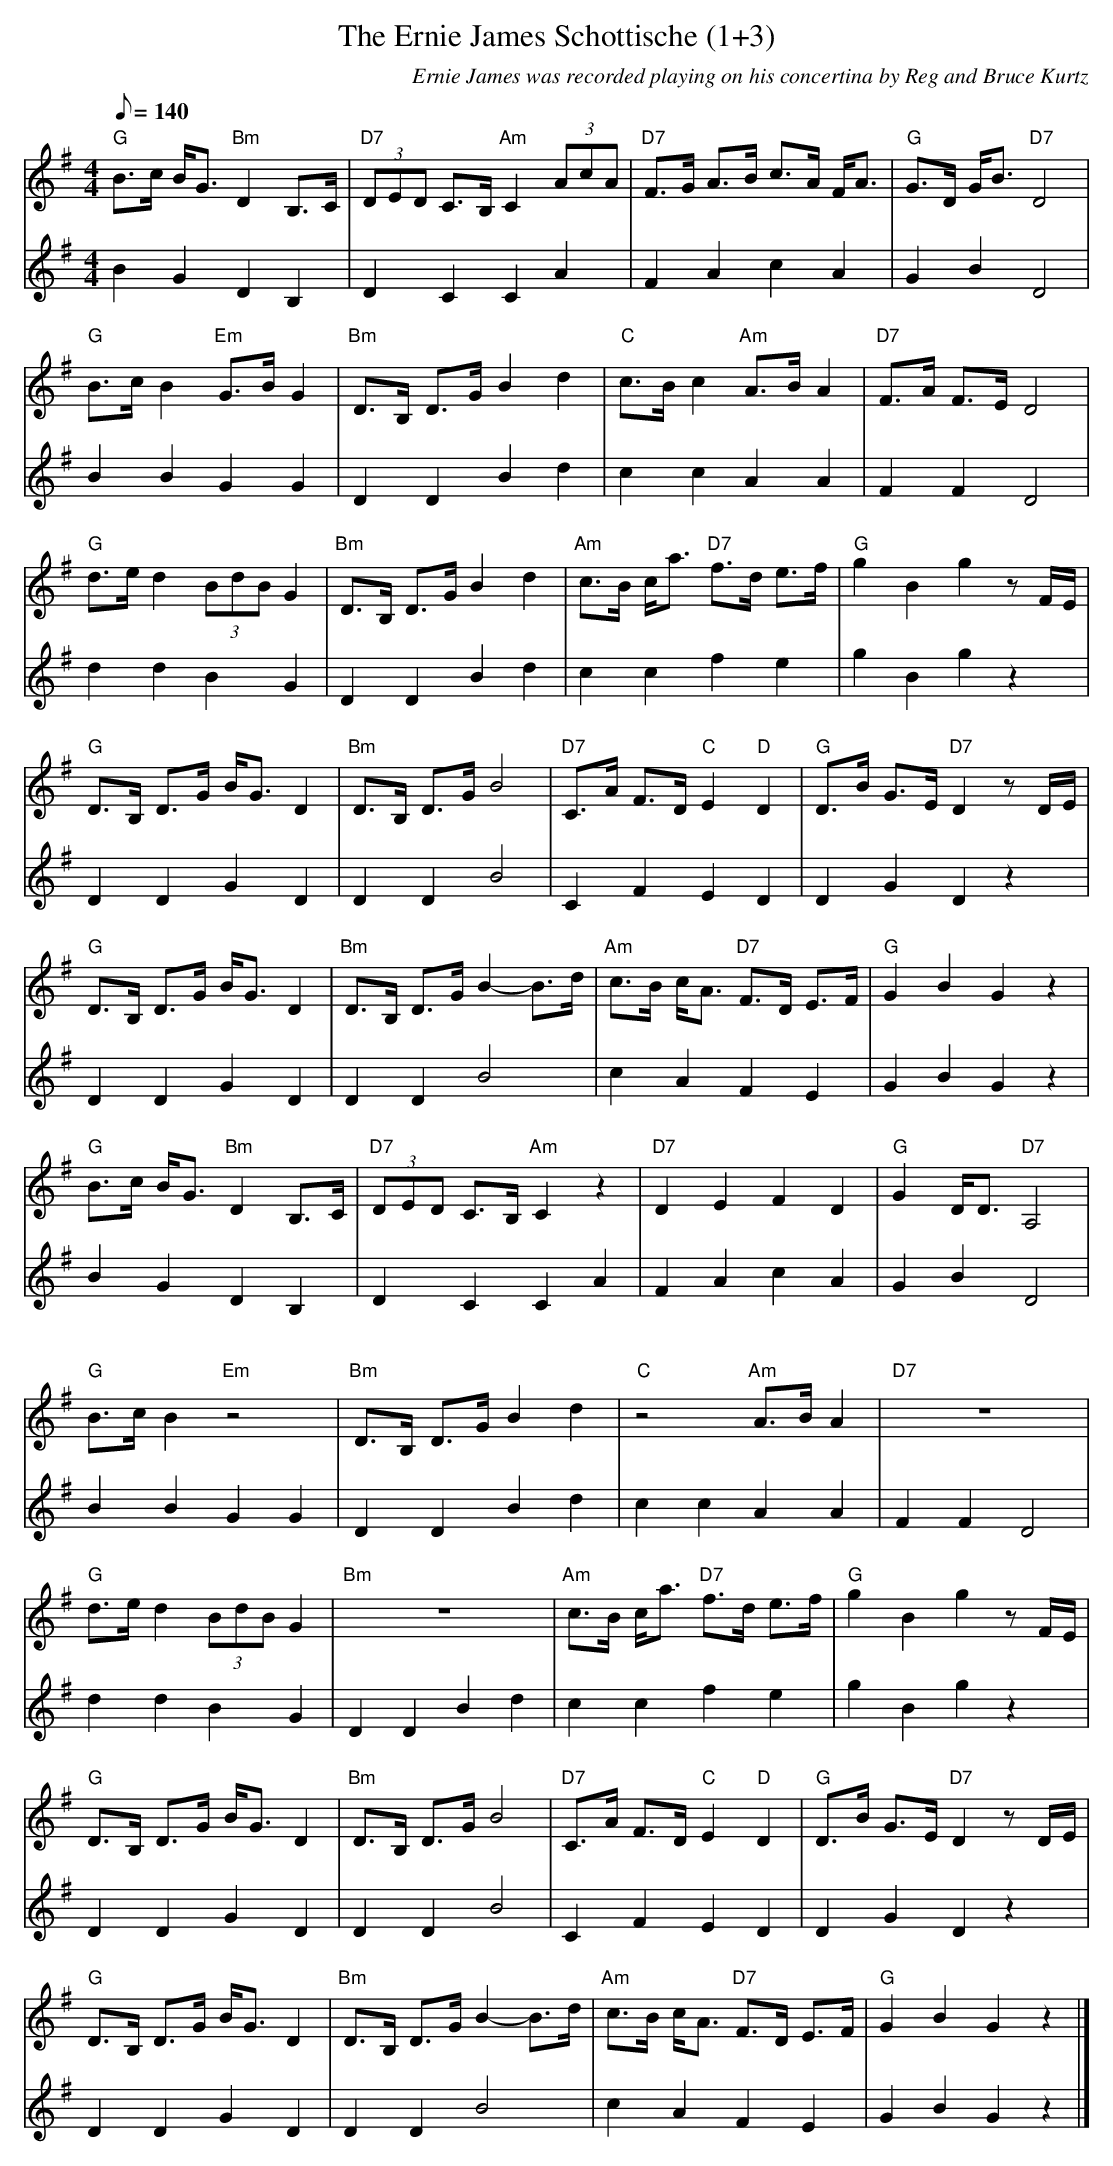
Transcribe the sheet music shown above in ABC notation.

X:1
T:Ernie James Schottische (1+3), The
C:Ernie James was recorded playing on his concertina by Reg and Bruce Kurtz
M:4/4
L:1/8
Q:140
K:Gmaj
V:1
"G"B>c B<G "Bm"D2 B,>C|"D7"(3DED C>B, "Am"C2 (3AcA|"D7"F>G A>B c>A F<A|"G"G>D G<B "D7"D4|
"G"B>c B2 "Em"G>B G2|"Bm"D>B, D>G B2 d2|"C"c>B c2 "Am"A>B A2|"D7"F>A F>E D4|
"G"d>e d2 (3BdB G2|"Bm"D>B, D>G B2 d2|"Am"c>B c<a "D7"f>d e>f|"G"g2B2g2 zF/2E/2|
"G"D>B, D>G B<G D2|"Bm"D>B, D>G B4|"D7"C>A F>D "C"E2"D"D2|"G"D>B G>E "D7"D2 zD/2E/2|
"G"D>B, D>G B<G D2|"Bm"D>B, D>G B2-B>d|"Am"c>B c<A "D7"F>D E>F|"G"G2B2G2z2|
"G"B>c B<G "Bm"D2 B,>C|"D7"(3DED C>B, "Am"C2 z2|"D7"D2E2F2D2|"G"G2 D<D "D7"A,4|
"G"B>c B2 "Em"z4|"Bm"D>B, D>G B2 d2|"C"z4 "Am"A>B A2|"D7"z8|
"G"d>e d2 (3BdB G2|"Bm"z8|"Am"c>B c<a "D7"f>d e>f|"G"g2B2g2 zF/2E/2|
"G"D>B, D>G B<G D2|"Bm"D>B, D>G B4|"D7"C>A F>D "C"E2"D"D2|"G"D>B G>E "D7"D2 zD/2E/2|
"G"D>B, D>G B<G D2|"Bm"D>B, D>G B2-B>d|"Am"c>B c<A "D7"F>D E>F|"G"G2B2G2z2|]
V:2
B2G2D2B,2|D2C2C2A2|F2A2c2A2|G2B2D4|
B2B2G2G2|D2D2B2d2|c2c2A2A2|F2F2D4|
d2d2B2G2|D2D2B2d2|c2c2f2e2|g2B2g2z2|
D2D2G2D2|D2D2B4|C2F2E2D2|D2G2D2z2|
D2D2G2D2|D2D2B4|c2A2F2E2|G2B2G2z2|
B2G2D2B,2|D2C2C2A2|F2A2c2A2|G2B2D4|
B2B2G2G2|D2D2B2d2|c2c2A2A2|F2F2D4|
d2d2B2G2|D2D2B2d2|c2c2f2e2|g2B2g2z2|
D2D2G2D2|D2D2B4|C2F2E2D2|D2G2D2z2|
D2D2G2D2|D2D2B4|c2A2F2E2|G2B2G2z2|]
